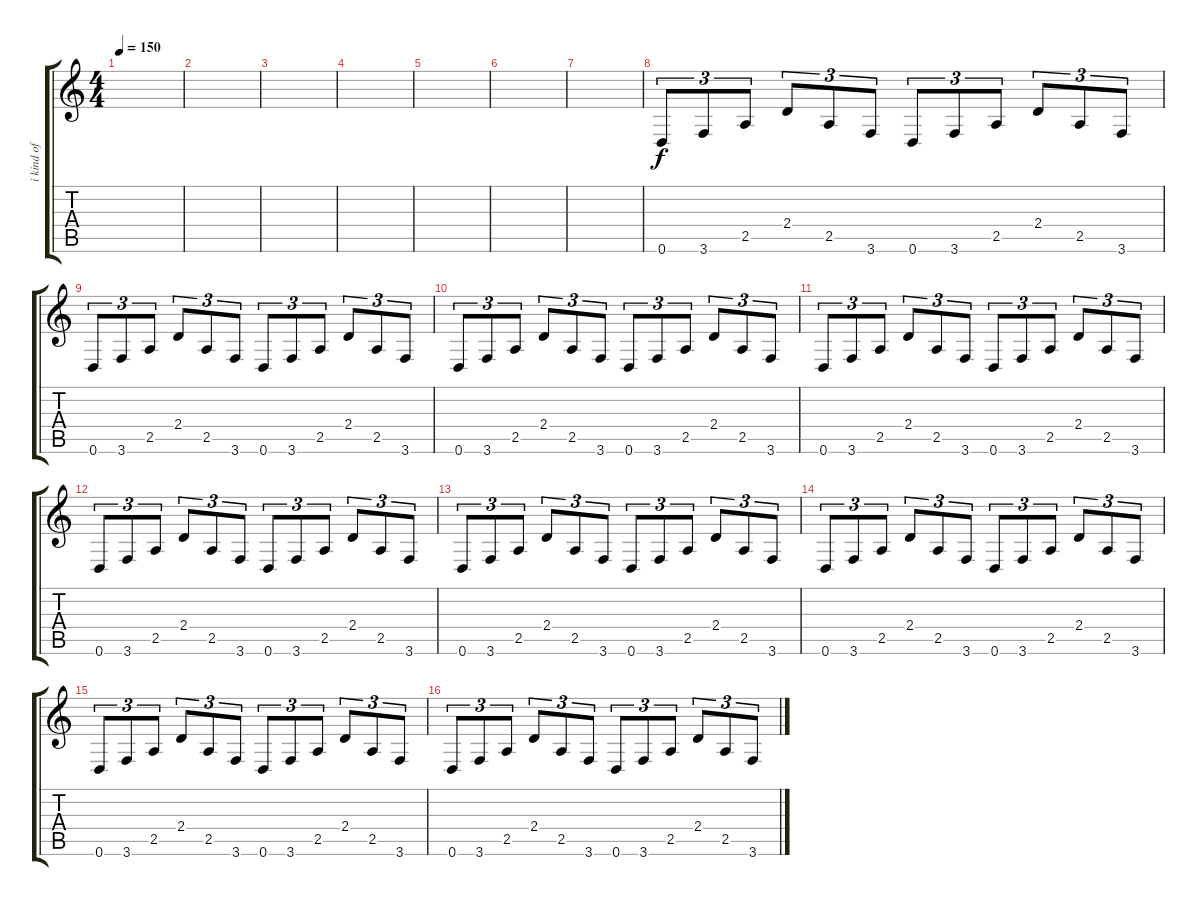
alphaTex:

\track ("i kind of miss this track" "i kind of ") {instrument distortionguitar}
\staff {score tabs}
\tuning (D4 A3 F3 C3 G2 D2) {hide}
\ts (4 4)
\tempo 150
\clef g2
\ks c
|
|
|
|
|
|
|
0.6.8{tu (3 2)} 3.6.8{tu (3 2)} 2.5.8{tu (3 2)} 2.4.8{tu (3 2)} 2.5.8{tu (3 2)} 3.6.8{tu (3 2)} 0.6.8{tu (3 2)} 3.6.8{tu (3 2)} 2.5.8{tu (3 2)} 2.4.8{tu (3 2)} 2.5.8{tu (3 2)} 3.6.8{tu (3 2)} |
0.6.8{tu (3 2)} 3.6.8{tu (3 2)} 2.5.8{tu (3 2)} 2.4.8{tu (3 2)} 2.5.8{tu (3 2)} 3.6.8{tu (3 2)} 0.6.8{tu (3 2)} 3.6.8{tu (3 2)} 2.5.8{tu (3 2)} 2.4.8{tu (3 2)} 2.5.8{tu (3 2)} 3.6.8{tu (3 2)} |
0.6.8{tu (3 2)} 3.6.8{tu (3 2)} 2.5.8{tu (3 2)} 2.4.8{tu (3 2)} 2.5.8{tu (3 2)} 3.6.8{tu (3 2)} 0.6.8{tu (3 2)} 3.6.8{tu (3 2)} 2.5.8{tu (3 2)} 2.4.8{tu (3 2)} 2.5.8{tu (3 2)} 3.6.8{tu (3 2)} |
0.6.8{tu (3 2)} 3.6.8{tu (3 2)} 2.5.8{tu (3 2)} 2.4.8{tu (3 2)} 2.5.8{tu (3 2)} 3.6.8{tu (3 2)} 0.6.8{tu (3 2)} 3.6.8{tu (3 2)} 2.5.8{tu (3 2)} 2.4.8{tu (3 2)} 2.5.8{tu (3 2)} 3.6.8{tu (3 2)} |
0.6.8{tu (3 2)} 3.6.8{tu (3 2)} 2.5.8{tu (3 2)} 2.4.8{tu (3 2)} 2.5.8{tu (3 2)} 3.6.8{tu (3 2)} 0.6.8{tu (3 2)} 3.6.8{tu (3 2)} 2.5.8{tu (3 2)} 2.4.8{tu (3 2)} 2.5.8{tu (3 2)} 3.6.8{tu (3 2)} |
0.6.8{tu (3 2)} 3.6.8{tu (3 2)} 2.5.8{tu (3 2)} 2.4.8{tu (3 2)} 2.5.8{tu (3 2)} 3.6.8{tu (3 2)} 0.6.8{tu (3 2)} 3.6.8{tu (3 2)} 2.5.8{tu (3 2)} 2.4.8{tu (3 2)} 2.5.8{tu (3 2)} 3.6.8{tu (3 2)} |
0.6.8{tu (3 2)} 3.6.8{tu (3 2)} 2.5.8{tu (3 2)} 2.4.8{tu (3 2)} 2.5.8{tu (3 2)} 3.6.8{tu (3 2)} 0.6.8{tu (3 2)} 3.6.8{tu (3 2)} 2.5.8{tu (3 2)} 2.4.8{tu (3 2)} 2.5.8{tu (3 2)} 3.6.8{tu (3 2)} |
0.6.8{tu (3 2)} 3.6.8{tu (3 2)} 2.5.8{tu (3 2)} 2.4.8{tu (3 2)} 2.5.8{tu (3 2)} 3.6.8{tu (3 2)} 0.6.8{tu (3 2)} 3.6.8{tu (3 2)} 2.5.8{tu (3 2)} 2.4.8{tu (3 2)} 2.5.8{tu (3 2)} 3.6.8{tu (3 2)} |
0.6.8{tu (3 2)} 3.6.8{tu (3 2)} 2.5.8{tu (3 2)} 2.4.8{tu (3 2)} 2.5.8{tu (3 2)} 3.6.8{tu (3 2)} 0.6.8{tu (3 2)} 3.6.8{tu (3 2)} 2.5.8{tu (3 2)} 2.4.8{tu (3 2)} 2.5.8{tu (3 2)} 3.6.8{tu (3 2)}
